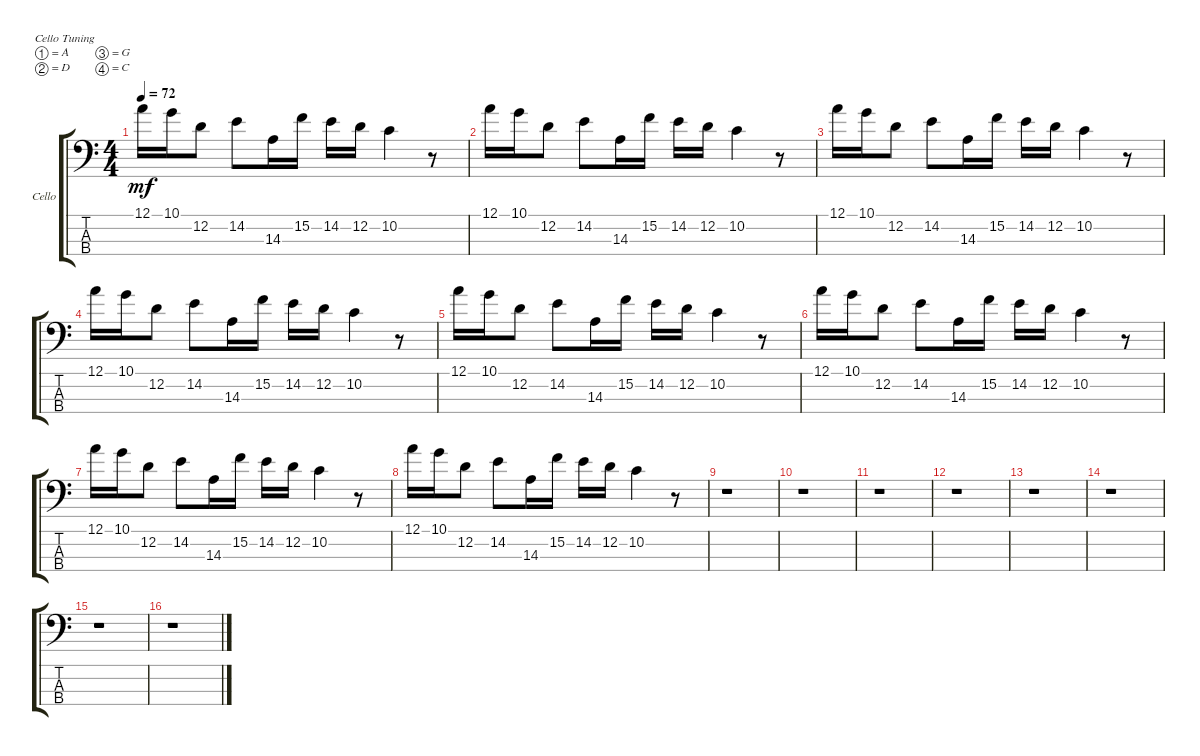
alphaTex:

\defaultSystemsLayout 4
\bracketExtendMode groupsimilarinstruments
\firstSystemTrackNameOrientation horizontal
\otherSystemsTrackNameOrientation horizontal
\track ("Cello" "Cello") {instrument cello}
\staff {score tabs}
\tuning (A3 D3 G2 C2)
\ts (4 4)
\scale
0.508392
\tempo 72
\accidentals auto
\clef f4
\ottava regular
\simile none
\ks c
12.1.16{dy mf} 10.1.16 12.2.8 14.2.8 14.3.16 15.2.16 14.2.16 12.2.16 10.2.4 r.8 |
\scale
0.491566 12.1.16 10.1.16 12.2.8 14.2.8 14.3.16 15.2.16 14.2.16 12.2.16 10.2.4 r.8 |
12.1.16 10.1.16 12.2.8 14.2.8 14.3.16 15.2.16 14.2.16 12.2.16 10.2.4 r.8 |
12.1.16 10.1.16 12.2.8 14.2.8 14.3.16 15.2.16 14.2.16 12.2.16 10.2.4 r.8 |
12.1.16 10.1.16 12.2.8 14.2.8 14.3.16 15.2.16 14.2.16 12.2.16 10.2.4 r.8 |
12.1.16 10.1.16 12.2.8 14.2.8 14.3.16 15.2.16 14.2.16 12.2.16 10.2.4 r.8 |
\scale
0.515532 12.1.16 10.1.16 12.2.8 14.2.8 14.3.16 15.2.16 14.2.16 12.2.16 10.2.4 r.8 |
\scale
0.484442 12.1.16 10.1.16 12.2.8 14.2.8 14.3.16 15.2.16 14.2.16 12.2.16 10.2.4 r.8 |
r.1 |
r.1 |
\scale
0.487335 r.1 |
\scale
0.512868 r.1 |
\scale
0.514104 r.1 |
\scale
0.485867 r.1 |
\scale
0.48856 r.1 |
\scale
0.511603 r.1
